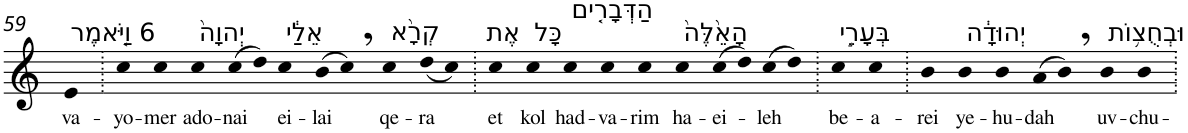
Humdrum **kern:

**kern	**text
*part1	*part1
*staff1	*staff1
*I"Piano	*
*I'Pno	*
!!LO:PB:g=z
*clefG2	*
*k[]	*
=59	=59
!LO:TX:a:t=6 וַיֹּ֤אמֶר	!
!	!LO:LY:b
4e	va-
=60.	=60.
!	!LO:LY:b
4cc	-yo-
!	!LO:LY:b
4cc	-mer
!LO:TX:a:t=יְהוָה֙	!
!	!LO:LY:b
4cc	ado-
!	!LO:LY:b
(>8cc	-nai
8dd)	.
!LO:TX:a:t=אֵלַ֔י	!
!	!LO:LY:b
4cc	ei-
!	!LO:LY:b
(>8b	-lai
8cc,)	.
!LO:TX:a:t=קְרָ֨א	!
!	!LO:LY:b
4cc	qe-
!	!LO:LY:b
(<8dd	-ra
8cc)	.
=61.	=61.
!LO:TX:a:t=אֶת	!
!	!LO:LY:b
4cc	et
!LO:TX:a:t=כָּל	!
!	!LO:LY:b
4cc	kol
!LO:TX:a:t=הַדְּבָרִ֤ים	!
!	!LO:LY:b
4cc	had-
!	!LO:LY:b
4cc	-va-
!	!LO:LY:b
4cc	-rim
!LO:TX:a:t=הָאֵ֙לֶּה֙	!
!	!LO:LY:b
4cc	ha-
!	!LO:LY:b
(>8cc	-ei-
8dd)	.
!	!LO:LY:b
(>8cc	-leh
8dd)	.
=62.	=62.
!LO:TX:a:t=בְּעָרֵ֣י	!
!	!LO:LY:b
4cc	be-
!	!LO:LY:b
4cc	-a-
=63.	=63.
!	!LO:LY:b
4b	-rei
!LO:TX:a:t=יְהוּדָ֔ה	!
!	!LO:LY:b
4b	ye-
!	!LO:LY:b
4b	-hu-
!	!LO:LY:b
(>8a	-dah
8b,)	.
!LO:TX:a:t=וּבְחֻצ֥וֹת	!
!	!LO:LY:b
4b	uv-
!	!LO:LY:b
4b	-chu-
=.	=.
*-	*-
